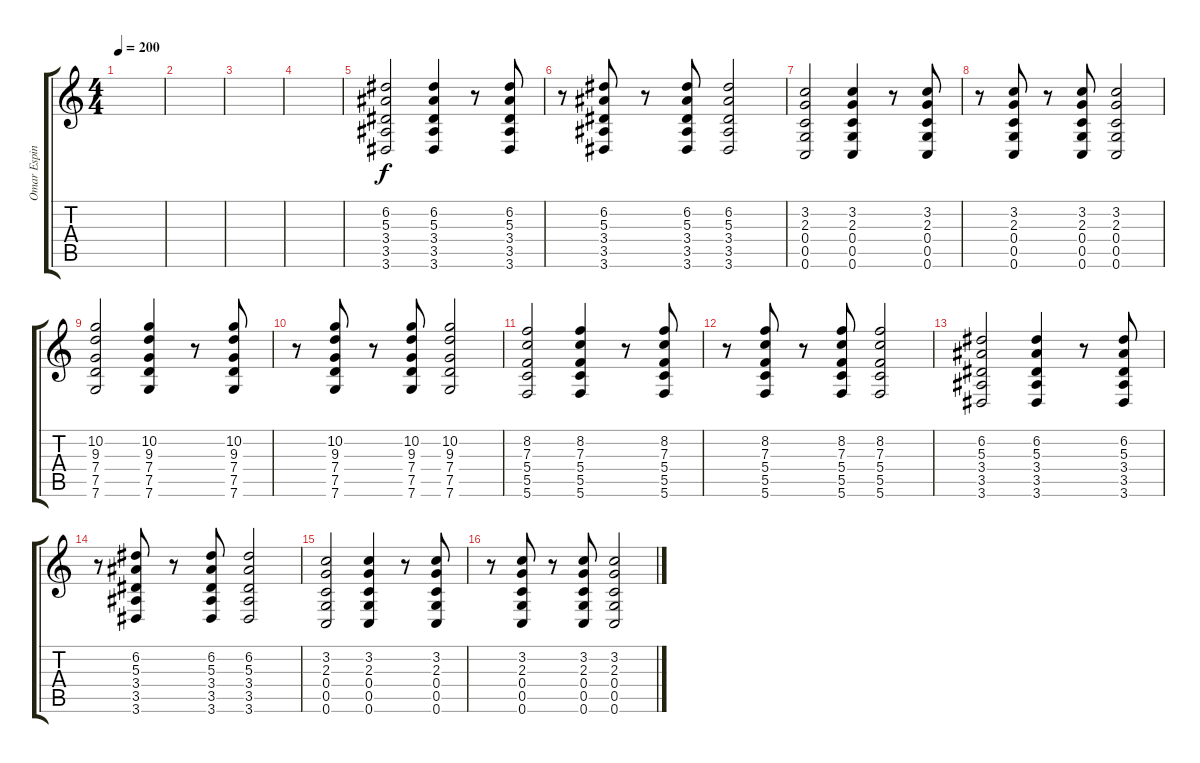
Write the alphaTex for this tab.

\track ("Omar Espinosa - Guitar Clean" "Omar Espin") {instrument electricguitarclean}
\staff {score tabs}
\tuning (D4 A3 F3 C3 G2 C2) {hide}
\ts (4 4)
\tempo 200
\clef g2
\ks c
|
|
|
|
(6.2 5.3 3.4 3.5 3.6).2{volume 11} (6.2 5.3 3.4 3.5 3.6).4 r.8 (6.2 5.3 3.4 3.5 3.6).8 |
r.8 (6.2 5.3 3.4 3.5 3.6).8 r.8 (6.2 5.3 3.4 3.5 3.6).8 (6.2 5.3 3.4 3.5 3.6).2 |
(3.2 2.3 0.4 0.5 0.6).2 (3.2 2.3 0.4 0.5 0.6).4 r.8 (3.2 2.3 0.4 0.5 0.6).8 |
r.8 (3.2 2.3 0.4 0.5 0.6).8 r.8 (3.2 2.3 0.4 0.5 0.6).8 (3.2 2.3 0.4 0.5 0.6).2 |
(10.2 9.3 7.4 7.5 7.6).2 (10.2 9.3 7.4 7.5 7.6).4 r.8 (10.2 9.3 7.4 7.5 7.6).8 |
r.8 (10.2 9.3 7.4 7.5 7.6).8 r.8 (10.2 9.3 7.4 7.5 7.6).8 (10.2 9.3 7.4 7.5 7.6).2 |
(8.2 7.3 5.4 5.5 5.6).2 (8.2 7.3 5.4 5.5 5.6).4 r.8 (8.2 7.3 5.4 5.5 5.6).8 |
r.8 (8.2 7.3 5.4 5.5 5.6).8 r.8 (8.2 7.3 5.4 5.5 5.6).8 (8.2 7.3 5.4 5.5 5.6).2 |
(6.2 5.3 3.4 3.5 3.6).2 (6.2 5.3 3.4 3.5 3.6).4 r.8 (6.2 5.3 3.4 3.5 3.6).8 |
r.8 (6.2 5.3 3.4 3.5 3.6).8 r.8 (6.2 5.3 3.4 3.5 3.6).8 (6.2 5.3 3.4 3.5 3.6).2 |
(3.2 2.3 0.4 0.5 0.6).2 (3.2 2.3 0.4 0.5 0.6).4 r.8 (3.2 2.3 0.4 0.5 0.6).8 |
r.8 (3.2 2.3 0.4 0.5 0.6).8 r.8 (3.2 2.3 0.4 0.5 0.6).8 (3.2 2.3 0.4 0.5 0.6).2
